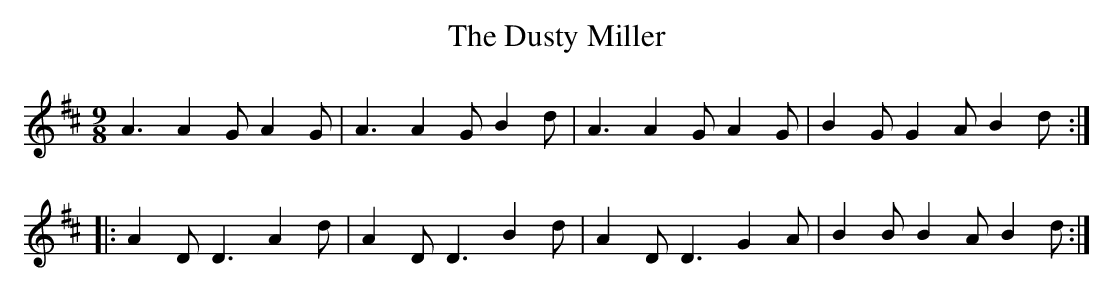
X:1
T:Dusty Miller, The
M:9/8
K:D
A3 A2G A2G|A3 A2G B2d|A3 A2G A2G|B2G G2A B2d:|
|:A2D D3 A2d|A2D D3 B2d|A2D D3 G2A|B2B B2A B2d:|
